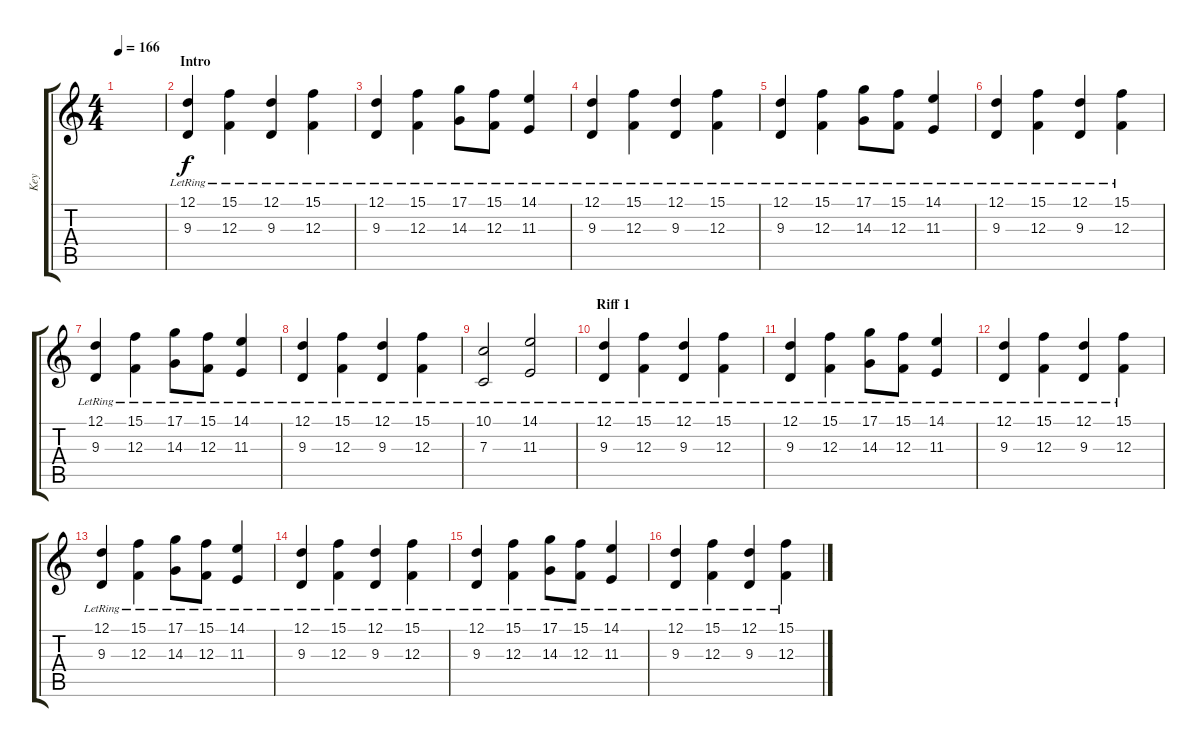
\track ("Key" "Key") {instrument brightacousticpiano}
\staff {score tabs}
\tuning (D4 A3 F3 C3 G2 D2) {hide}
\ts (4 4)
\tempo 166
\clef g2
\ks c
|
\section ("" "Intro")
(12.1{lr} 9.3{lr}).4 (15.1{lr} 12.3{lr}).4 (12.1{lr} 9.3{lr}).4 (15.1{lr} 12.3{lr}).4 |
(12.1{lr} 9.3{lr}).4 (15.1{lr} 12.3{lr}).4 (17.1{lr} 14.3{lr}).8 (15.1{lr} 12.3{lr}).8 (14.1{lr} 11.3{lr}).4 |
(12.1{lr} 9.3{lr}).4 (15.1{lr} 12.3{lr}).4 (12.1{lr} 9.3{lr}).4 (15.1{lr} 12.3{lr}).4 |
(12.1{lr} 9.3{lr}).4 (15.1{lr} 12.3{lr}).4 (17.1{lr} 14.3{lr}).8 (15.1{lr} 12.3{lr}).8 (14.1{lr} 11.3{lr}).4 |
(12.1{lr} 9.3{lr}).4 (15.1{lr} 12.3{lr}).4 (12.1{lr} 9.3{lr}).4 (15.1{lr} 12.3{lr}).4 |
(12.1{lr} 9.3{lr}).4 (15.1{lr} 12.3{lr}).4 (17.1{lr} 14.3{lr}).8 (15.1{lr} 12.3{lr}).8 (14.1{lr} 11.3{lr}).4 |
(12.1{lr} 9.3{lr}).4 (15.1{lr} 12.3{lr}).4 (12.1{lr} 9.3{lr}).4 (15.1{lr} 12.3{lr}).4 |
(10.1{lr} 7.3{lr}).2 (14.1{lr} 11.3{lr}).2 |
\section ("" "Riff 1")
(12.1{lr} 9.3{lr}).4 (15.1{lr} 12.3{lr}).4 (12.1{lr} 9.3{lr}).4 (15.1{lr} 12.3{lr}).4 |
(12.1{lr} 9.3{lr}).4 (15.1{lr} 12.3{lr}).4 (17.1{lr} 14.3{lr}).8 (15.1{lr} 12.3{lr}).8 (14.1{lr} 11.3{lr}).4 |
(12.1{lr} 9.3{lr}).4 (15.1{lr} 12.3{lr}).4 (12.1{lr} 9.3{lr}).4 (15.1{lr} 12.3{lr}).4 |
(12.1{lr} 9.3{lr}).4 (15.1{lr} 12.3{lr}).4 (17.1{lr} 14.3{lr}).8 (15.1{lr} 12.3{lr}).8 (14.1{lr} 11.3{lr}).4 |
(12.1{lr} 9.3{lr}).4 (15.1{lr} 12.3{lr}).4 (12.1{lr} 9.3{lr}).4 (15.1{lr} 12.3{lr}).4 |
(12.1{lr} 9.3{lr}).4 (15.1{lr} 12.3{lr}).4 (17.1{lr} 14.3{lr}).8 (15.1{lr} 12.3{lr}).8 (14.1{lr} 11.3{lr}).4 |
(12.1{lr} 9.3{lr}).4 (15.1{lr} 12.3{lr}).4 (12.1{lr} 9.3{lr}).4 (15.1{lr} 12.3{lr}).4
